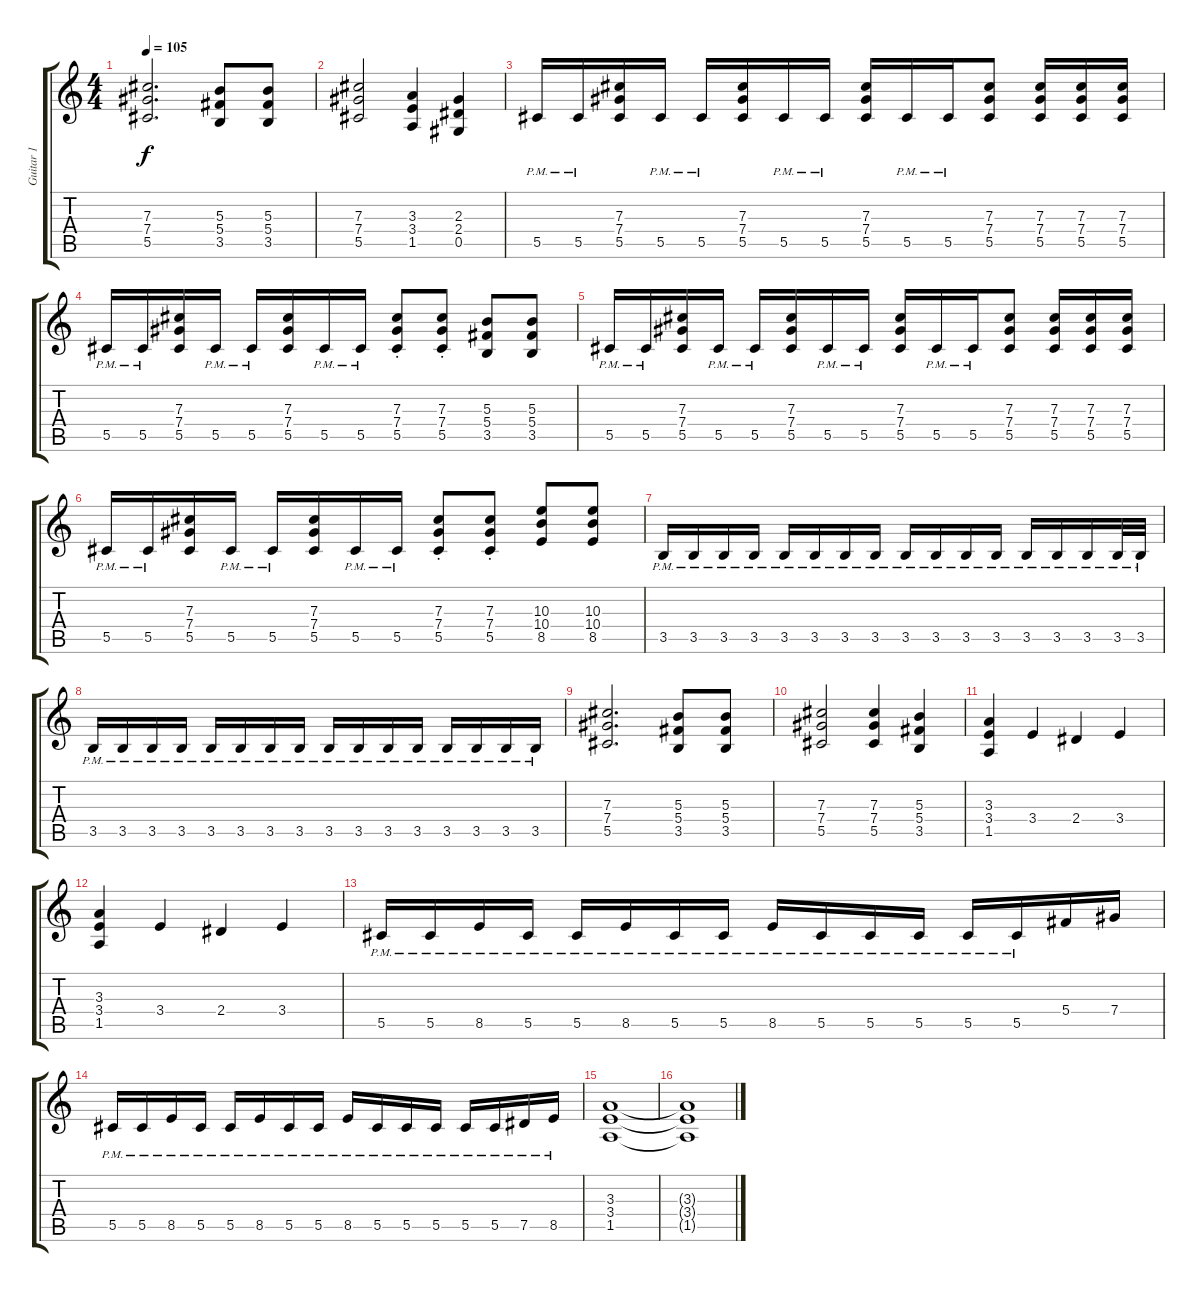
\track ("Guitar 1" "Guitar 1") {instrument distortionguitar}
\staff {score tabs}
\tuning (Eb4 Bb3 Gb3 Db3 Ab2 Eb2) {hide}
\ts (4 4)
\tempo 105
\clef g2
\ks c
(7.3 7.4 5.5).2{d dy f} (5.3 5.4 3.5).8 (5.3 5.4 3.5).8 |
(7.3 7.4 5.5).2 (3.3 3.4 1.5).4 (2.3 2.4 0.5).4 |
5.5{pm}.16 5.5{pm}.16 (7.3 7.4 5.5).16 5.5{pm}.16 5.5{pm}.16 (7.3 7.4 5.5).16 5.5{pm}.16 5.5{pm}.16 (7.3 7.4 5.5).16 5.5{pm}.16 5.5{pm}.16 (7.3 7.4 5.5).8 (7.3 7.4 5.5).16 (7.3 7.4 5.5).16 (7.3 7.4 5.5).16 |
5.5{pm}.16 5.5{pm}.16 (7.3 7.4 5.5).16 5.5{pm}.16 5.5{pm}.16 (7.3 7.4 5.5).16 5.5{pm}.16 5.5{pm}.16 (7.3{st} 7.4{st} 5.5{st}).8 (7.3{st} 7.4{st} 5.5{st}).8 (5.3 5.4 3.5).8 (5.3 5.4 3.5).8 |
5.5{pm}.16 5.5{pm}.16 (7.3 7.4 5.5).16 5.5{pm}.16 5.5{pm}.16 (7.3 7.4 5.5).16 5.5{pm}.16 5.5{pm}.16 (7.3 7.4 5.5).16 5.5{pm}.16 5.5{pm}.16 (7.3 7.4 5.5).8 (7.3 7.4 5.5).16 (7.3 7.4 5.5).16 (7.3 7.4 5.5).16 |
5.5{pm}.16 5.5{pm}.16 (7.3 7.4 5.5).16 5.5{pm}.16 5.5{pm}.16 (7.3 7.4 5.5).16 5.5{pm}.16 5.5{pm}.16 (7.3{st} 7.4{st} 5.5{st}).8 (7.3{st} 7.4{st} 5.5{st}).8 (10.3 10.4 8.5).8 (10.3 10.4 8.5).8 |
3.5{pm}.16{txt ""} 3.5{pm}.16 3.5{pm}.16 3.5{pm}.16 3.5{pm}.16 3.5{pm}.16 3.5{pm}.16 3.5{pm}.16 3.5{pm}.16 3.5{pm}.16 3.5{pm}.16 3.5{pm}.16 3.5{pm}.16 3.5{pm}.16 3.5{pm}.16 3.5{pm}.32 3.5{pm}.32 |
3.5{pm}.16 3.5{pm}.16 3.5{pm}.16 3.5{pm}.16 3.5{pm}.16 3.5{pm}.16 3.5{pm}.16 3.5{pm}.16 3.5{pm}.16 3.5{pm}.16 3.5{pm}.16 3.5{pm}.16 3.5{pm}.16 3.5{pm}.16 3.5{pm}.16 3.5{pm}.16 |
(7.3 7.4 5.5).2{d} (5.3 5.4 3.5).8 (5.3 5.4 3.5).8 |
(7.3 7.4 5.5).2 (7.3 7.4 5.5).4 (5.3 5.4 3.5).4 |
(3.3 3.4 1.5).4 3.4.4 2.4.4 3.4.4 |
(3.3 3.4 1.5).4 3.4.4 2.4.4 3.4.4 |
5.5{pm}.16{txt ""} 5.5{pm}.16 8.5{pm}.16 5.5{pm}.16 5.5{pm}.16 8.5{pm}.16 5.5{pm}.16 5.5{pm}.16 8.5{pm}.16 5.5{pm}.16 5.5{pm}.16 5.5{pm}.16 5.5{pm}.16 5.5{pm}.16 5.4.16 7.4.16 |
5.5{pm}.16{txt ""} 5.5{pm}.16 8.5{pm}.16 5.5{pm}.16 5.5{pm}.16 8.5{pm}.16 5.5{pm}.16 5.5{pm}.16 8.5{pm}.16 5.5{pm}.16 5.5{pm}.16 5.5{pm}.16 5.5{pm}.16 5.5{pm}.16 7.5{pm}.16 8.5{pm}.16 |
(3.3 3.4 1.5).1 |
(3.3{t} 3.4{t} 1.5{t}).1
